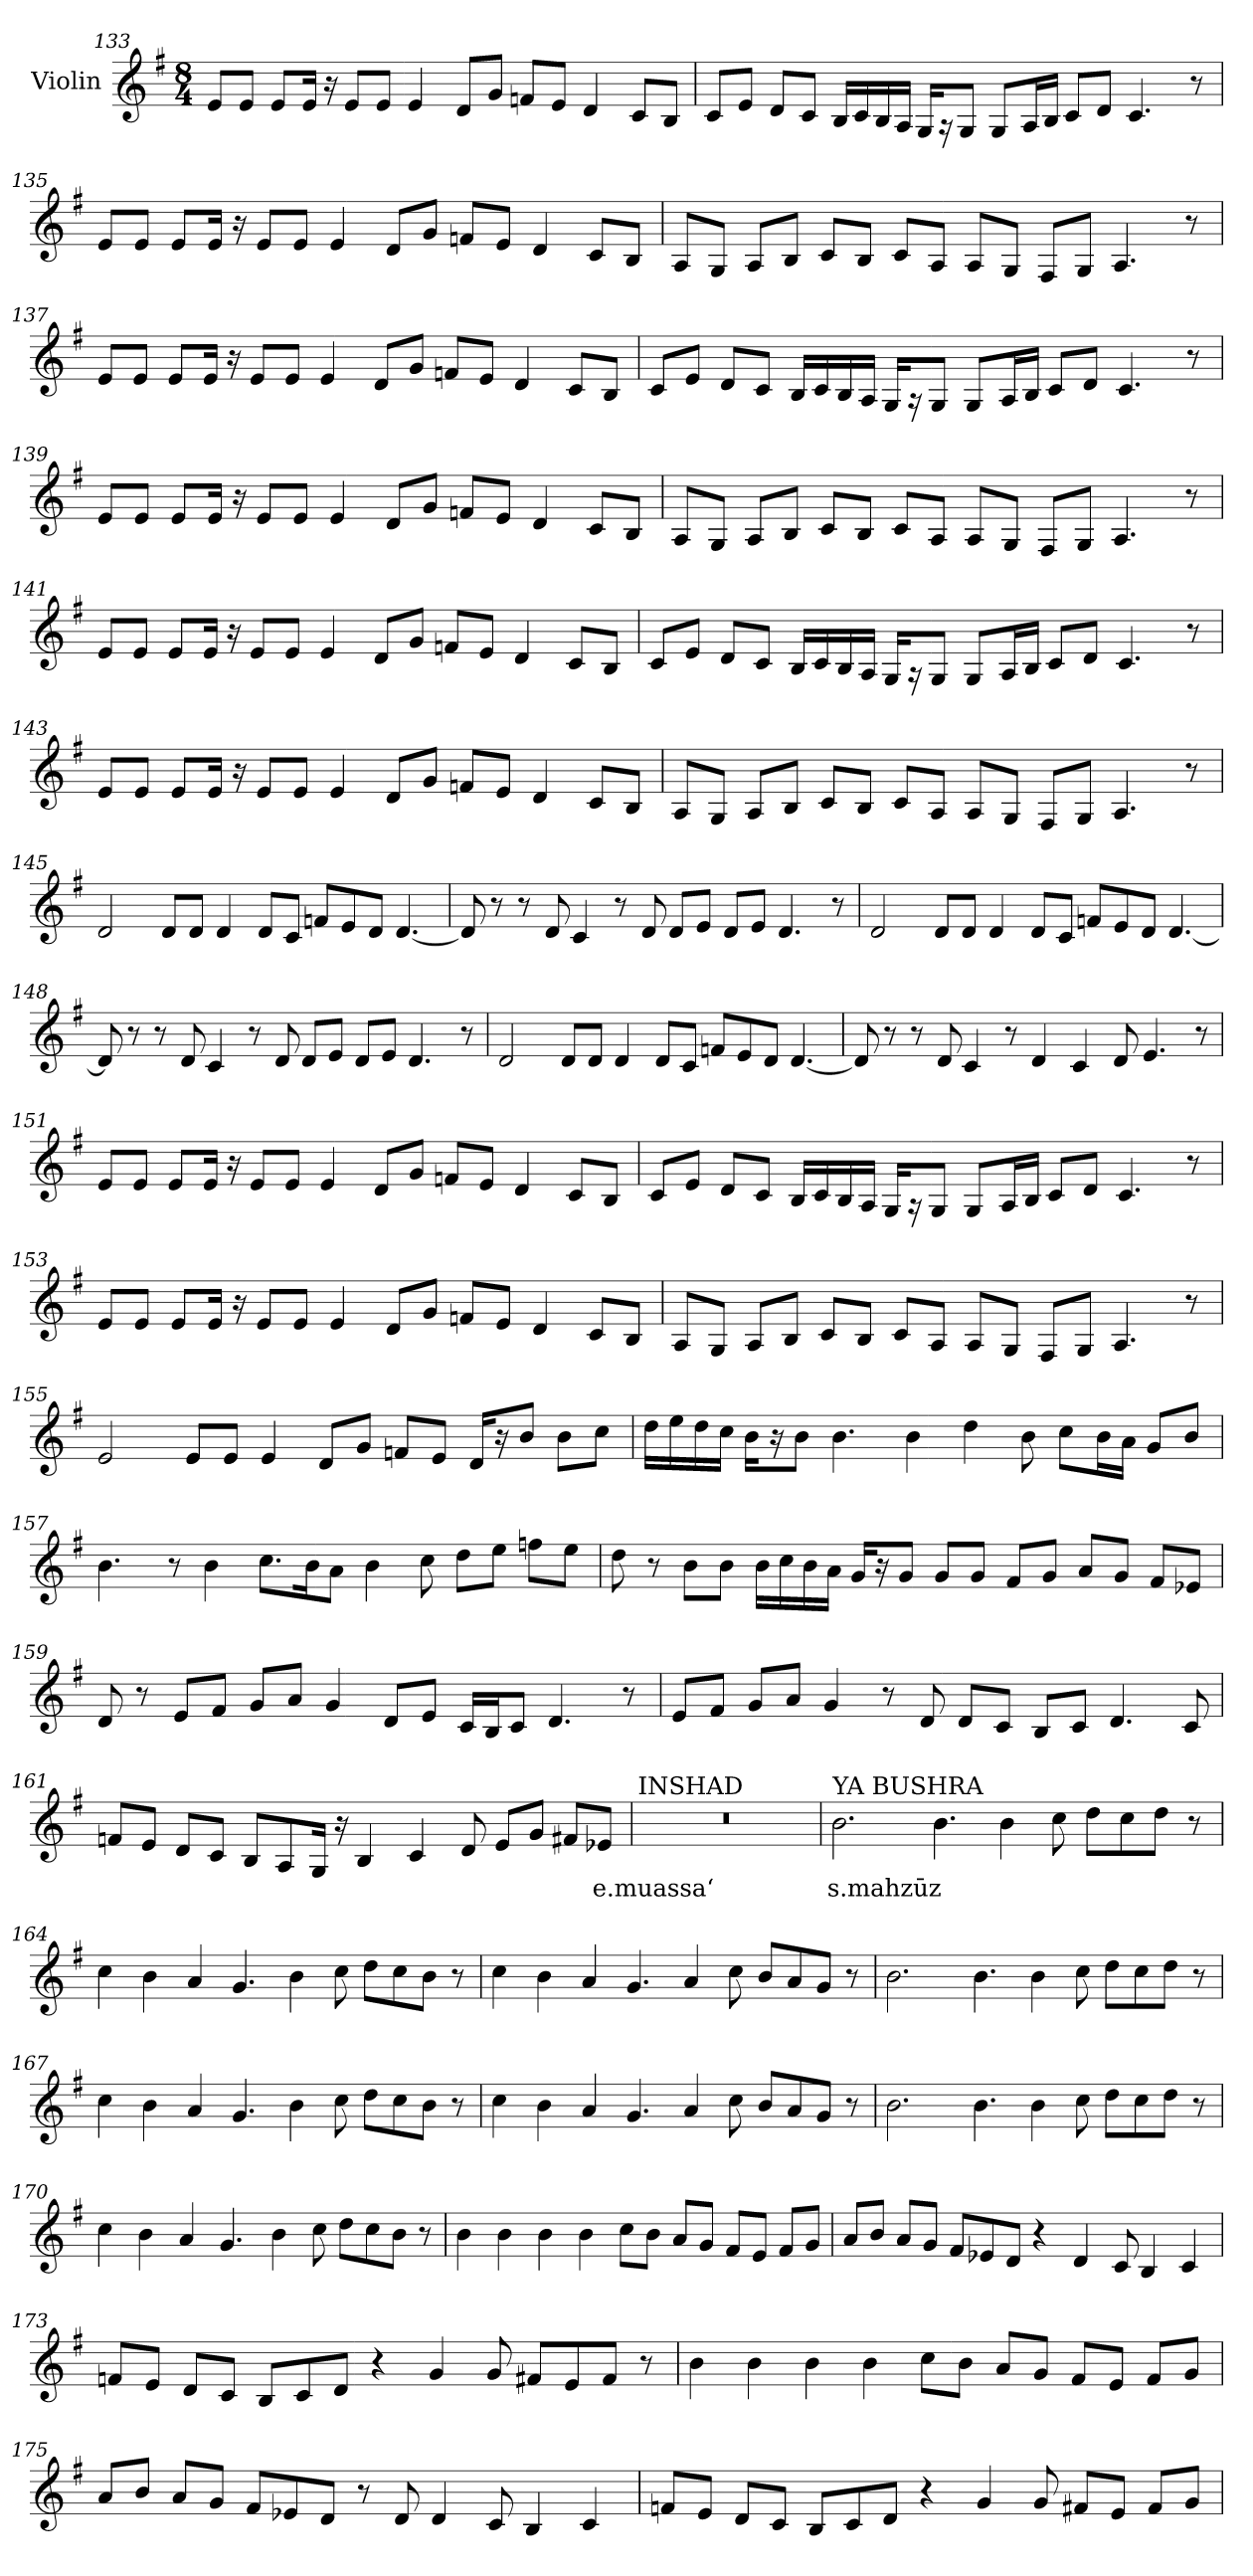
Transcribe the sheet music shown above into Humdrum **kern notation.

**kern	**text
*part1	*part1
*staff1	*staff1
*I"Violin	*
*clefG2	*
*k[f#]	*
*G:	*
*M8/4	*
=133	=133
8e/L	.
8e/J	.
8e/L	.
16e/Jk	.
16r	.
8e/L	.
8e/J	.
4e/	.
8d/L	.
8g/J	.
8fn/L	.
8e/J	.
4d/	.
8c/L	.
8B/J	.
!!LO:LB:g=z
=134	=134
8c/L	.
8e/J	.
8d/L	.
8c/J	.
16B/LL	.
16c/	.
16B/	.
16A/JJ	.
16G/KL	.
16r	.
8G/J	.
8G/L	.
16A/L	.
16B/JJ	.
8c/L	.
8d/J	.
4.c/	.
8r	.
!!LO:LB:g=z
=135	=135
8e/L	.
8e/J	.
8e/L	.
16e/Jk	.
16r	.
8e/L	.
8e/J	.
4e/	.
8d/L	.
8g/J	.
8fn/L	.
8e/J	.
4d/	.
8c/L	.
8B/J	.
!!LO:LB:g=z
=136	=136
8A/L	.
8G/J	.
8A/L	.
8B/J	.
8c/L	.
8B/J	.
8c/L	.
8A/J	.
8A/L	.
8G/J	.
8F#/L	.
8G/J	.
4.A/	.
8r	.
=137	=137
8e/L	.
8e/J	.
8e/L	.
16e/Jk	.
16r	.
8e/L	.
8e/J	.
4e/	.
8d/L	.
8g/J	.
8fn/L	.
8e/J	.
4d/	.
8c/L	.
8B/J	.
!!LO:LB:g=z
=138	=138
8c/L	.
8e/J	.
8d/L	.
8c/J	.
16B/LL	.
16c/	.
16B/	.
16A/JJ	.
16G/KL	.
16r	.
8G/J	.
8G/L	.
16A/L	.
16B/JJ	.
8c/L	.
8d/J	.
4.c/	.
8r	.
!!LO:LB:g=z
=139	=139
8e/L	.
8e/J	.
8e/L	.
16e/Jk	.
16r	.
8e/L	.
8e/J	.
4e/	.
8d/L	.
8g/J	.
8fn/L	.
8e/J	.
4d/	.
8c/L	.
8B/J	.
!!LO:PB:g=z
=140	=140
8A/L	.
8G/J	.
8A/L	.
8B/J	.
8c/L	.
8B/J	.
8c/L	.
8A/J	.
8A/L	.
8G/J	.
8F#/L	.
8G/J	.
4.A/	.
8r	.
=141	=141
8e/L	.
8e/J	.
8e/L	.
16e/Jk	.
16r	.
8e/L	.
8e/J	.
4e/	.
8d/L	.
8g/J	.
8fn/L	.
8e/J	.
4d/	.
8c/L	.
8B/J	.
!!LO:LB:g=z
=142	=142
8c/L	.
8e/J	.
8d/L	.
8c/J	.
16B/LL	.
16c/	.
16B/	.
16A/JJ	.
16G/KL	.
16r	.
8G/J	.
8G/L	.
16A/L	.
16B/JJ	.
8c/L	.
8d/J	.
4.c/	.
8r	.
!!LO:LB:g=z
=143	=143
8e/L	.
8e/J	.
8e/L	.
16e/Jk	.
16r	.
8e/L	.
8e/J	.
4e/	.
8d/L	.
8g/J	.
8fn/L	.
8e/J	.
4d/	.
8c/L	.
8B/J	.
!!LO:LB:g=z
=144	=144
8A/L	.
8G/J	.
8A/L	.
8B/J	.
8c/L	.
8B/J	.
8c/L	.
8A/J	.
8A/L	.
8G/J	.
8F#/L	.
8G/J	.
4.A/	.
8r	.
=145	=145
2d/	.
8d/L	.
8d/J	.
4d/	.
8d/L	.
8c/J	.
8fn/L	.
8e/	.
8d/J	.
[4.d/	.
!!LO:PB:g=z
=146	=146
8d/]	.
8r	.
8r	.
8d/	.
4c/	.
8r	.
8d/	.
8d/L	.
8e/J	.
8d/L	.
8e/J	.
4.d/	.
8r	.
=147	=147
2d/	.
8d/L	.
8d/J	.
4d/	.
8d/L	.
8c/J	.
8fn/L	.
8e/	.
8d/J	.
[4.d/	.
!!LO:LB:g=z
=148	=148
8d/]	.
8r	.
8r	.
8d/	.
4c/	.
8r	.
8d/	.
8d/L	.
8e/J	.
8d/L	.
8e/J	.
4.d/	.
8r	.
=149	=149
2d/	.
8d/L	.
8d/J	.
4d/	.
8d/L	.
8c/J	.
8fn/L	.
8e/	.
8d/J	.
[4.d/	.
!!LO:LB:g=z
=150	=150
8d/]	.
8r	.
8r	.
8d/	.
4c/	.
8r	.
4d/	.
4c/	.
8d/	.
4.e/	.
8r	.
=151	=151
8e/L	.
8e/J	.
8e/L	.
16e/Jk	.
16r	.
8e/L	.
8e/J	.
4e/	.
8d/L	.
8g/J	.
8fn/L	.
8e/J	.
4d/	.
8c/L	.
8B/J	.
!!LO:LB:g=z
=152	=152
8c/L	.
8e/J	.
8d/L	.
8c/J	.
16B/LL	.
16c/	.
16B/	.
16A/JJ	.
16G/KL	.
16r	.
8G/J	.
8G/L	.
16A/L	.
16B/JJ	.
8c/L	.
8d/J	.
4.c/	.
8r	.
!!LO:LB:g=z
=153	=153
8e/L	.
8e/J	.
8e/L	.
16e/Jk	.
16r	.
8e/L	.
8e/J	.
4e/	.
8d/L	.
8g/J	.
8fn/L	.
8e/J	.
4d/	.
8c/L	.
8B/J	.
!!LO:LB:g=z
=154	=154
8A/L	.
8G/J	.
8A/L	.
8B/J	.
8c/L	.
8B/J	.
8c/L	.
8A/J	.
8A/L	.
8G/J	.
8F#/L	.
8G/J	.
4.A/	.
8r	.
=155	=155
2e/	.
8e/L	.
8e/J	.
4e/	.
8d/L	.
8g/J	.
8fn/L	.
8e/J	.
16d/KL	.
16r	.
8b/J	.
8b\L	.
8cc\J	.
!!LO:LB:g=z
=156	=156
16dd\LL	.
16ee\	.
16dd\	.
16cc\JJ	.
16b\KL	.
16r	.
8b\J	.
4.b\	.
4b\	.
4dd\	.
8b\	.
8cc\L	.
16b\L	.
16a\JJ	.
8g/L	.
8b/J	.
=157	=157
4.b\	.
8r	.
4b\	.
8.cc\L	.
16b\K	.
8a\J	.
4b\	.
8cc\	.
8dd\L	.
8ee\J	.
8ffn\L	.
8ee\J	.
!!LO:LB:g=z
=158	=158
8dd\	.
8r	.
8b\L	.
8b\J	.
16b\LL	.
16cc\	.
16b\	.
16a\JJ	.
16g/KL	.
16r	.
8g/J	.
8g/L	.
8g/J	.
8f#/L	.
8g/J	.
8a/L	.
8g/J	.
8f#/L	.
8e-X/J	.
=159	=159
8d/	.
8r	.
8e/L	.
8f#/J	.
8g/L	.
8a/J	.
4g/	.
8d/L	.
8e/J	.
16c/LL	.
16B/J	.
8c/J	.
4.d/	.
8r	.
!!LO:PB:g=z
=160	=160
8e/L	.
8f#/J	.
8g/L	.
8a/J	.
4g/	.
8r	.
8d/	.
8d/L	.
8c/J	.
8B/L	.
8c/J	.
4.d/	.
8c/	.
=161	=161
8fn/L	.
8e/J	.
8d/L	.
8c/J	.
8B/L	.
8A/	.
16G/Jk	.
16r	.
4B/	.
4c/	.
8d/	.
8e/L	.
8g/J	.
8f#X/L	.
!	!LO:LY:b
8e-X/J	e.muassa‘
!!LO:LB:g=z
=162	=162
!LO:TX:a:t=INSHAD	!
0r	.
!!LO:PB:g=z
=163	=163
*MM90	*
!LO:TX:a:t=YA BUSHRA	!
!	!LO:LY:b
2.b\	s.mahzūz
4.b\	.
4b\	.
8cc\	.
8dd\L	.
8cc\	.
8dd\J	.
8r	.
=164	=164
4cc\	.
4b\	.
4a/	.
4.g/	.
4b\	.
8cc\	.
8dd\L	.
8cc\	.
8b\J	.
8r	.
=165	=165
4cc\	.
4b\	.
4a/	.
4.g/	.
4a/	.
8cc\	.
8b/L	.
8a/	.
8g/J	.
8r	.
!!LO:LB:g=z
=166	=166
2.b\	.
4.b\	.
4b\	.
8cc\	.
8dd\L	.
8cc\	.
8dd\J	.
8r	.
=167	=167
4cc\	.
4b\	.
4a/	.
4.g/	.
4b\	.
8cc\	.
8dd\L	.
8cc\	.
8b\J	.
8r	.
=168	=168
4cc\	.
4b\	.
4a/	.
4.g/	.
4a/	.
8cc\	.
8b/L	.
8a/	.
8g/J	.
8r	.
!!LO:LB:g=z
=169	=169
2.b\	.
4.b\	.
4b\	.
8cc\	.
8dd\L	.
8cc\	.
8dd\J	.
8r	.
=170	=170
4cc\	.
4b\	.
4a/	.
4.g/	.
4b\	.
8cc\	.
8dd\L	.
8cc\	.
8b\J	.
8r	.
=171	=171
4b\	.
4b\	.
4b\	.
4b\	.
8cc\L	.
8b\J	.
8a/L	.
8g/J	.
8f#/L	.
8e/J	.
8f#/L	.
8g/J	.
!!LO:LB:g=z
=172	=172
8a/L	.
8b/J	.
8a/L	.
8g/J	.
8f#/L	.
8e-X/	.
8d/J	.
4r	.
4d/	.
8c/	.
4B/	.
4c/	.
=173	=173
8fn/L	.
8e/J	.
8d/L	.
8c/J	.
8B/L	.
8c/	.
8d/J	.
4r	.
4g/	.
8g/	.
8f#X/L	.
8e/	.
8f#/J	.
8r	.
!!LO:LB:g=z
=174	=174
4b\	.
4b\	.
4b\	.
4b\	.
8cc\L	.
8b\J	.
8a/L	.
8g/J	.
8f#/L	.
8e/J	.
8f#/L	.
8g/J	.
=175	=175
8a/L	.
8b/J	.
8a/L	.
8g/J	.
8f#/L	.
8e-X/	.
8d/J	.
8r	.
8d/	.
4d/	.
8c/	.
4B/	.
4c/	.
!!LO:LB:g=z
=176	=176
8fn/L	.
8e/J	.
8d/L	.
8c/J	.
8B/L	.
8c/	.
8d/J	.
4r	.
4g/	.
8g/	.
8f#X/L	.
8e/J	.
8f#/L	.
8g/J	.
=	=
*-	*-
